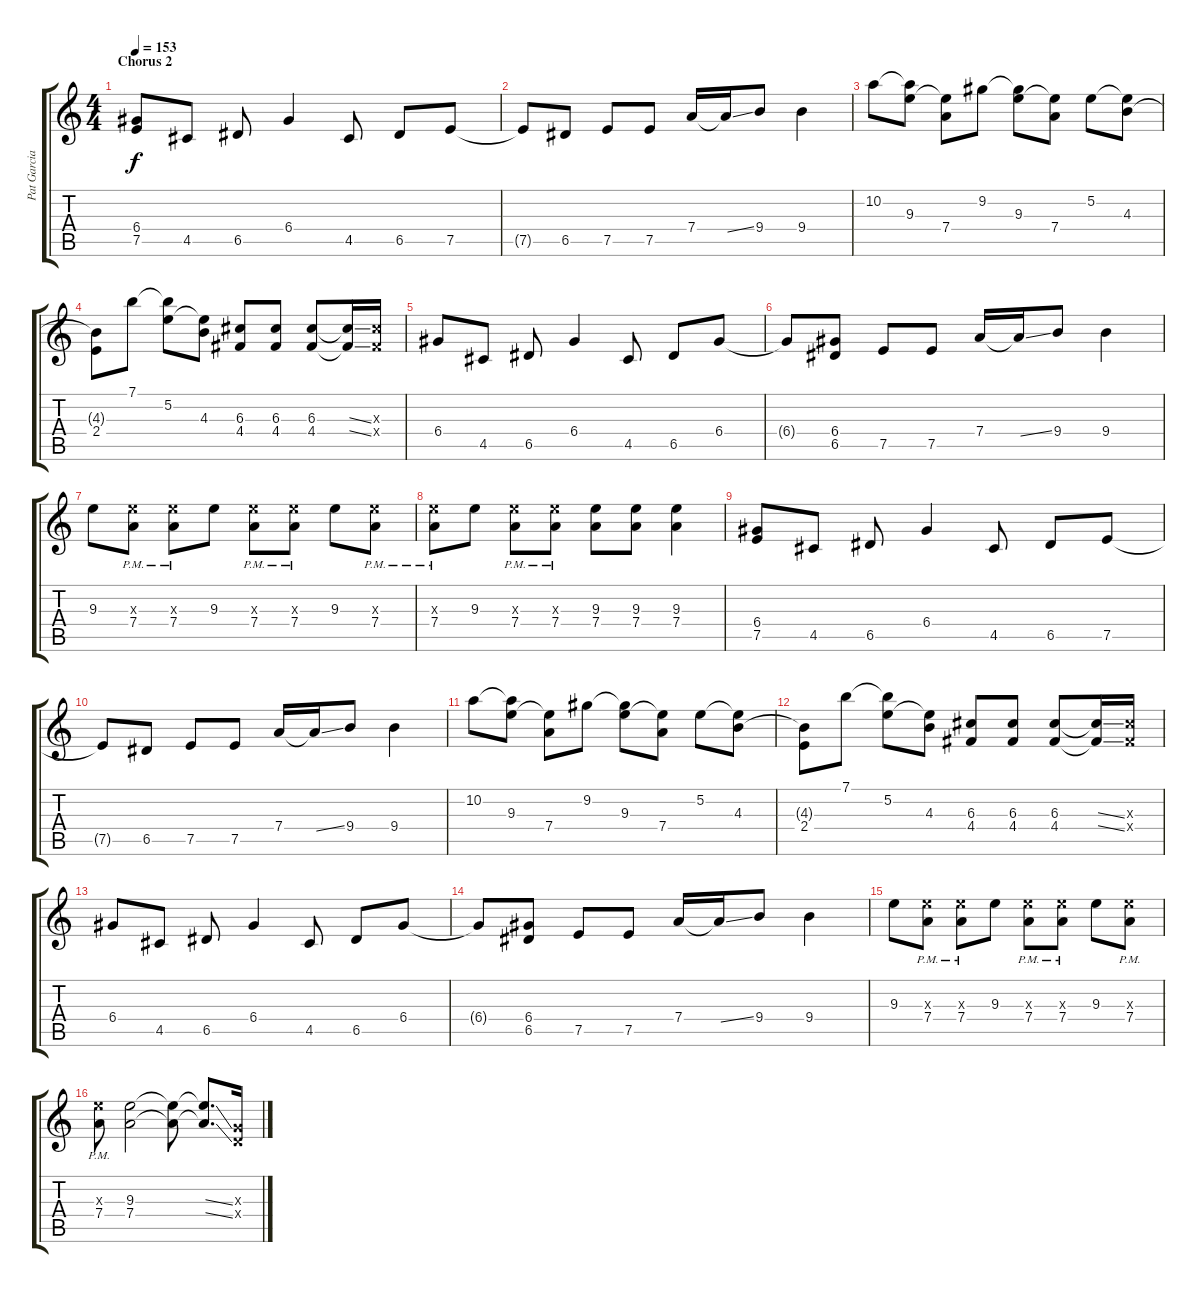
\track ("Pat Garcia" "Pat Garcia") {instrument overdrivenguitar}
\staff {score tabs}
\tuning (E4 B3 G3 D3 A2 D2) {hide}
\ts (4 4)
\section ("" "Chorus 2")
\tempo 153
\clef g2
\ks c
(6.4 7.5).8{dy f} 4.5.8 6.5.8 6.4.4 4.5.8 6.5.8 7.5.8 |
7.5{t}.8 6.5.8 7.5.8 7.5.8 7.4.16 7.4{ss t}.16 9.4.8 9.4.4 |
10.2.8 (10.2{t} 9.3).8 (9.3{t} 7.4).8 9.2.8 (9.2{t} 9.3).8 (9.3{t} 7.4).8 5.2.8 (5.2{t} 4.3).8 |
(4.3{t} 2.4).8 7.1.8 (7.1{t} 5.2).8 (5.2{t} 4.3).8 (6.3 4.4).8 (6.3 4.4).8 (6.3 4.4).8 (6.3{ss t} 4.4{ss t}).16 (6.3{x} 4.4{x}).16 |
6.4.8 4.5.8 6.5.8 6.4.4 4.5.8 6.5.8 6.4.8 |
6.4{t}.8 (6.4 6.5).8 7.5.8 7.5.8 7.4.16 7.4{ss t}.16 9.4.8 9.4.4 |
9.3.8 (9.3{x} 7.4{pm}).8 (9.3{x} 7.4{pm}).8 9.3.8 (9.3{x} 7.4{pm}).8 (9.3{x} 7.4{pm}).8 9.3.8 (9.3{x} 7.4{pm}).8 |
(9.3{x} 7.4{pm}).8 9.3.8 (9.3{x} 7.4{pm}).8 (9.3{x} 7.4{pm}).8 (9.3 7.4).8 (9.3 7.4).8 (9.3 7.4).4 |
(6.4 7.5).8 4.5.8 6.5.8 6.4.4 4.5.8 6.5.8 7.5.8 |
7.5{t}.8 6.5.8 7.5.8 7.5.8 7.4.16 7.4{ss t}.16 9.4.8 9.4.4 |
10.2.8 (10.2{t} 9.3).8 (9.3{t} 7.4).8 9.2.8 (9.2{t} 9.3).8 (9.3{t} 7.4).8 5.2.8 (5.2{t} 4.3).8 |
(4.3{t} 2.4).8 7.1.8 (7.1{t} 5.2).8 (5.2{t} 4.3).8 (6.3 4.4).8 (6.3 4.4).8 (6.3 4.4).8 (6.3{ss t} 4.4{ss t}).16 (6.3{x} 4.4{x}).16 |
6.4.8 4.5.8 6.5.8 6.4.4 4.5.8 6.5.8 6.4.8 |
6.4{t}.8 (6.4 6.5).8 7.5.8 7.5.8 7.4.16 7.4{ss t}.16 9.4.8 9.4.4 |
9.3.8 (9.3{x} 7.4{pm}).8 (9.3{x} 7.4{pm}).8 9.3.8 (9.3{x} 7.4{pm}).8 (9.3{x} 7.4{pm}).8 9.3.8 (9.3{x} 7.4{pm}).8 |
(9.3{x} 7.4{pm}).8 (9.3 7.4).2 (9.3{t} 7.4{t}).8 (9.3{ss t} 7.4{ss t}).8{d} (0.3{x} 0.4{x}).16
